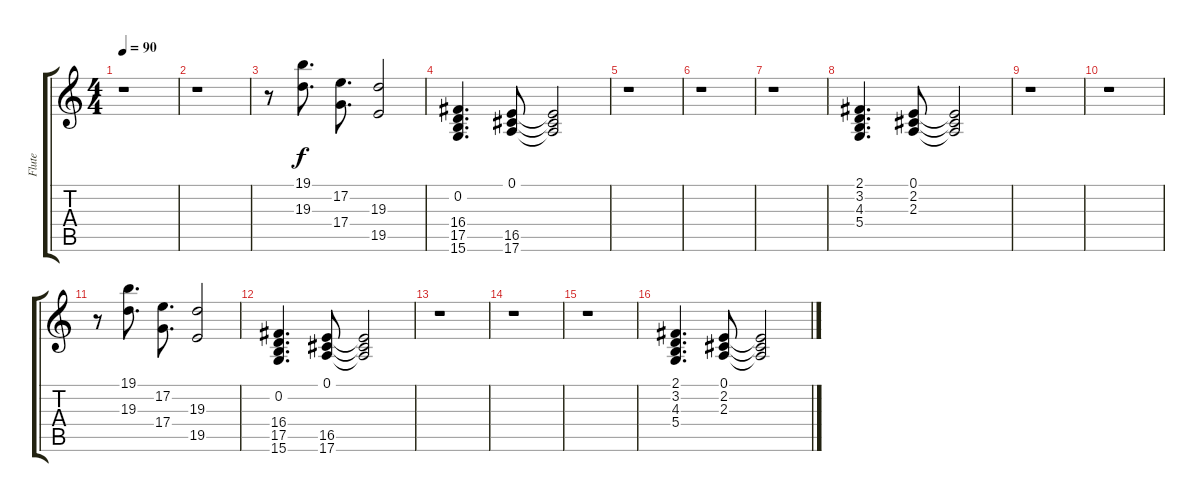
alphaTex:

\track ("Flute" "Flute") {instrument flute}
\staff {score tabs}
\tuning (E4 B3 G3 D3 A2 E2) {hide}
\ts (4 4)
\tempo 90
\clef g2
\ks c
r.1{dy f} |
r.1 |
r.8 (19.1 19.3).8{d} (17.2 17.4).8{d} (19.3 19.5).2 |
(0.2 16.4 17.5 15.6).4{d} (0.1 16.5 17.6).8 (0.1{t} 16.5{t} 17.6{t}).2 |
r.1 |
r.1 |
r.1 |
(2.1 3.2 4.3 5.4).4{d} (0.1 2.2 2.3).8 (0.1{t} 2.2{t} 2.3{t}).2 |
r.1 |
r.1 |
r.8 (19.1 19.3).8{d} (17.2 17.4).8{d} (19.3 19.5).2 |
(0.2 16.4 17.5 15.6).4{d} (0.1 16.5 17.6).8 (0.1{t} 16.5{t} 17.6{t}).2 |
r.1 |
r.1 |
r.1 |
(2.1 3.2 4.3 5.4).4{d} (0.1 2.2 2.3).8 (0.1{t} 2.2{t} 2.3{t}).2
